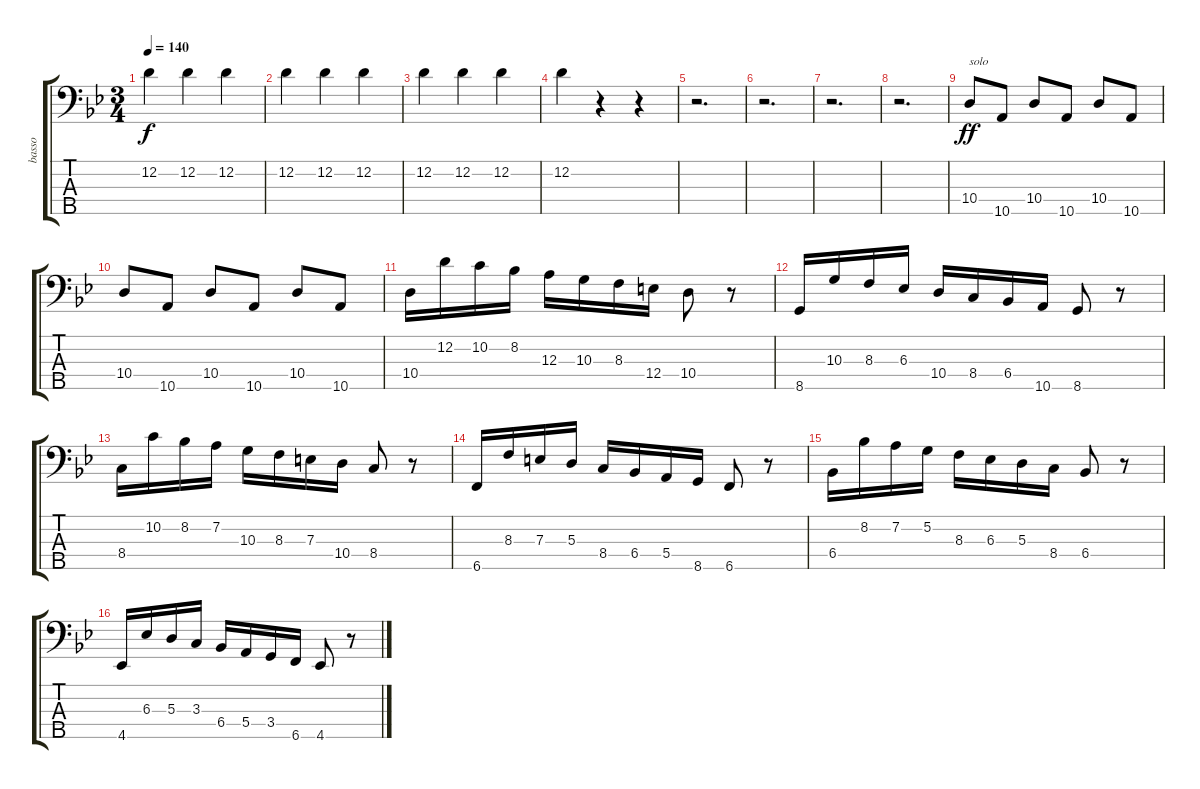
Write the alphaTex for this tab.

\track ("basso" "basso") {instrument electricbassfinger}
\staff {score tabs}
\tuning (G2 D2 A1 E1 B0) {hide}
\ts (3 4)
\tempo 140
\clef f4
\ks gminor
12.2.4{dy f} 12.2.4 12.2.4 |
12.2.4 12.2.4 12.2.4 |
12.2.4 12.2.4 12.2.4 |
12.2.4 r.4 r.4 |
r.2{d} |
r.2{d} |
r.2{d} |
r.2{d} |
10.4.8{txt "solo" dy ff} 10.5.8 10.4.8 10.5.8 10.4.8 10.5.8 |
10.4.8 10.5.8 10.4.8 10.5.8 10.4.8 10.5.8 |
10.4.16{volume 16 balance 16} 12.2.16 10.2.16 8.2.16 12.3.16 10.3.16 8.3.16 12.4.16 10.4.8 r.8 |
8.5.16 10.3.16 8.3.16 6.3.16 10.4.16 8.4.16 6.4.16 10.5.16 8.5.8 r.8 |
8.4.16 10.2.16 8.2.16 7.2.16 10.3.16 8.3.16 7.3.16 10.4.16 8.4.8 r.8 |
6.5.16 8.3.16 7.3.16 5.3.16 8.4.16 6.4.16 5.4.16 8.5.16 6.5.8 r.8 |
6.4.16 8.2.16 7.2.16 5.2.16 8.3.16 6.3.16 5.3.16 8.4.16 6.4.8 r.8 |
4.5.16 6.3.16 5.3.16 3.3.16 6.4.16 5.4.16 3.4.16 6.5.16 4.5.8 r.8
